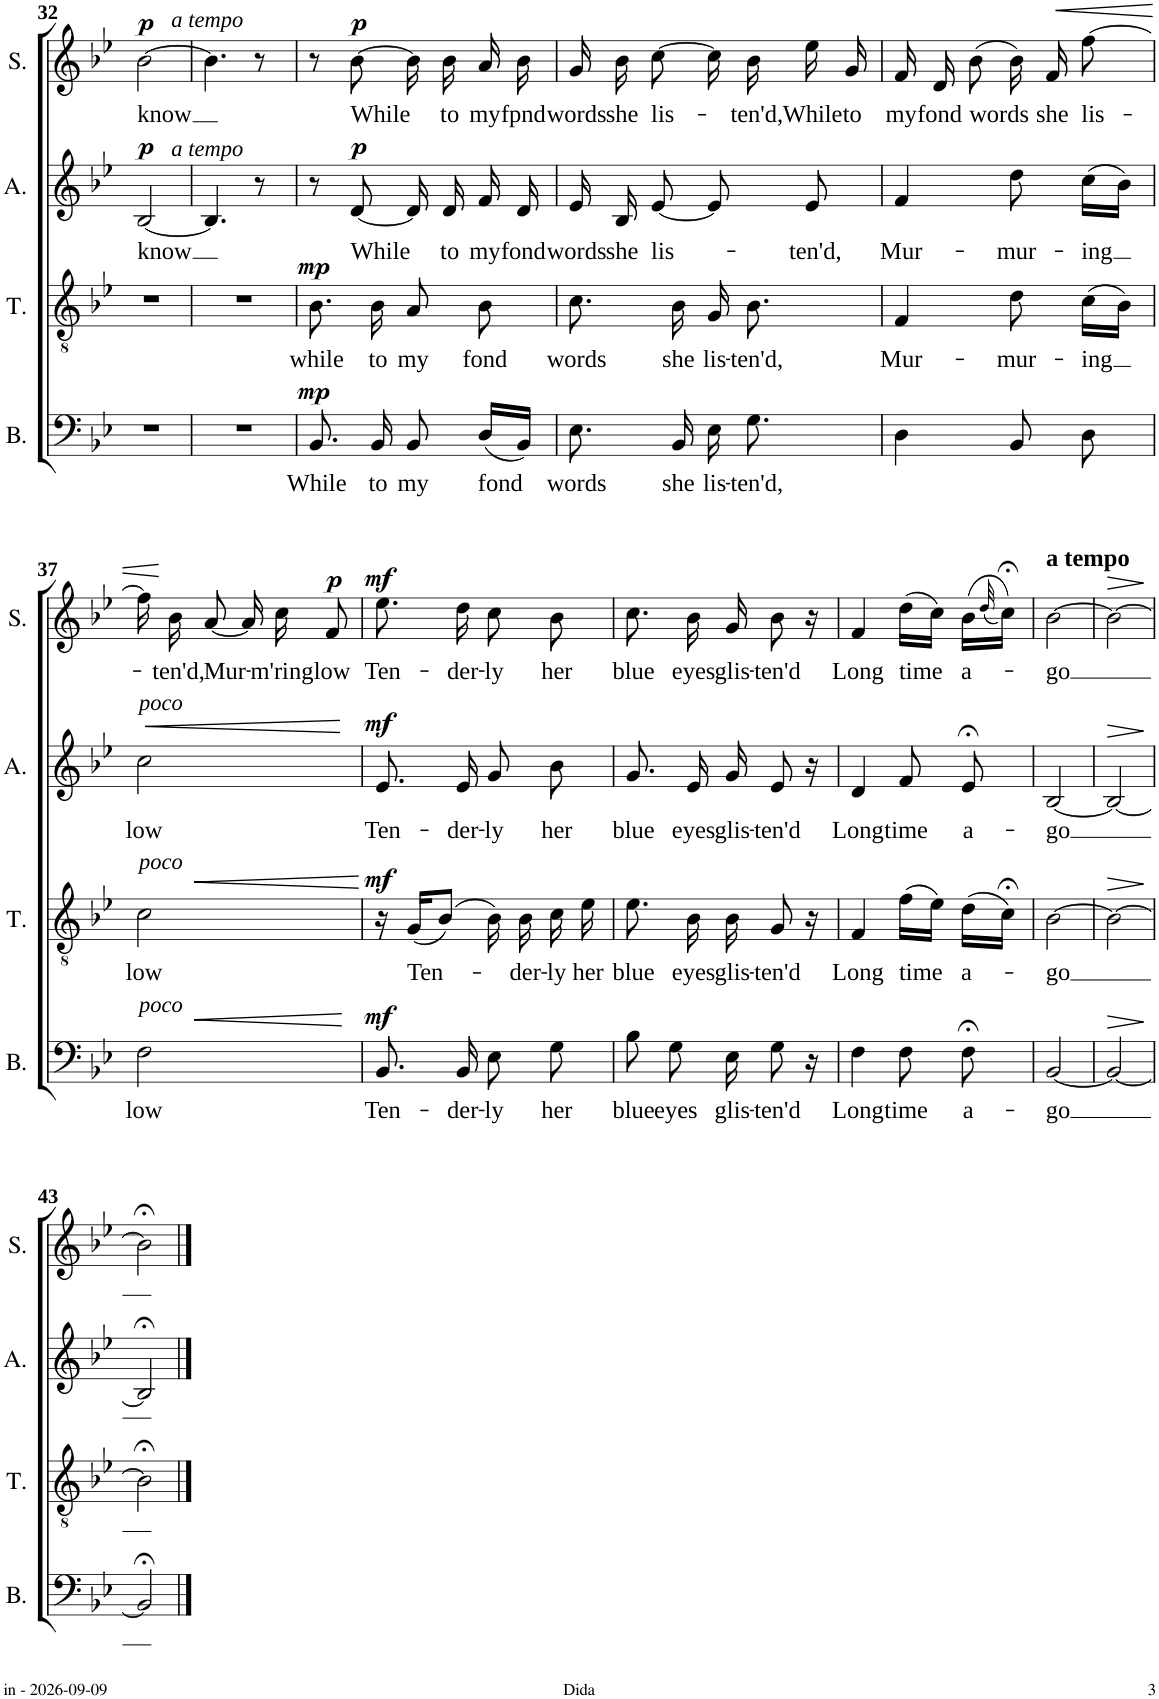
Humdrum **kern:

**kern	**text	**dynam	**kern	**text	**dynam	**kern	**text	**dynam	**kern	**text	**dynam
*part4	*part4	*part4	*part3	*part3	*part3	*part2	*part2	*part2	*part1	*part1	*part1
*staff4	*staff4	*staff4	*staff3	*staff3	*staff3	*staff2	*staff2	*staff2	*staff1	*staff1	*staff1
*I"Bass	*	*	*I"Tenor	*	*	*I"Alto	*	*	*I"Soprano	*	*
*I'B.	*	*	*I'T.	*	*	*I'A.	*	*	*I'S.	*	*
!!LO:PB:g=z
*clefF4	*	*	*clefGv2	*	*	*clefG2	*	*	*clefG2	*	*
*k[b-e-]	*	*	*k[b-e-]	*	*	*k[b-e-]	*	*	*k[b-e-]	*	*
*M2/4	*	*	*M2/4	*	*	*M2/4	*	*	*M2/4	*	*
=32	=32	=32	=32	=32	=32	=32	=32	=32	=32	=32	=32
!	!	!	!	!	!	!	!	!	!LO:TX:a:i:t=a tempo	!	!
!	!	!	!	!	!	!LO:TX:a:i:t=a tempo	!	!	!	!	!
!	!	!	!	!	!	!	!LO:LY:b	!LO:DY:a	!	!LO:LY:b	!LO:DY:a
2r	.	.	2r	.	.	[2B-/	know	p	[2b-\	know	p
=33	=33	=33	=33	=33	=33	=33	=33	=33	=33	=33	=33
2r	.	.	2r	.	.	4.B-/]	.	.	4.b-\]	.	.
.	.	.	.	.	.	8r	.	.	8r	.	.
=34	=34	=34	=34	=34	=34	=34	=34	=34	=34	=34	=34
!	!LO:LY:b	!LO:DY:a	!	!LO:LY:b	!LO:DY:a	!	!	!	!	!	!
8.BB-/	While	mp	8.B-\	while	mp	8r	.	.	8r	.	.
!	!	!	!	!	!	!	!LO:LY:b	!LO:DY:a	!	!LO:LY:b	!LO:DY:a
.	.	.	.	.	.	[8d/	While	p	[8b-\	While	p
!	!LO:LY:b	!	!	!LO:LY:b	!	!	!	!	!	!	!
16BB-/	to	.	16B-\	to	.	.	.	.	.	.	.
!	!LO:LY:b	!	!	!LO:LY:b	!	!	!	!	!	!	!
8BB-/	my	.	8A/	my	.	16d/]	.	.	16b-\]	.	.
!	!	!	!	!	!	!	!LO:LY:b	!	!	!LO:LY:b	!
.	.	.	.	.	.	16d/	to	.	16b-\	to	.
!	!LO:LY:b	!	!	!LO:LY:b	!	!	!LO:LY:b	!	!	!LO:LY:b	!
(16D/LL	fond	.	8B-\	fond	.	16f/	my	.	16a/	my	.
!	!	!	!	!	!	!	!LO:LY:b	!	!	!LO:LY:b	!
16BB-/JJ)	.	.	.	.	.	16d/	fond	.	16b-\	fpnd	.
=35	=35	=35	=35	=35	=35	=35	=35	=35	=35	=35	=35
!	!LO:LY:b	!	!	!LO:LY:b	!	!	!LO:LY:b	!	!	!LO:LY:b	!
8.E-\	words	.	8.c\	words	.	16e-/	words	.	16g/	words	.
!	!	!	!	!	!	!	!LO:LY:b	!	!	!LO:LY:b	!
.	.	.	.	.	.	16B-/	she	.	16b-\	she	.
!	!	!	!	!	!	!	!LO:LY:b	!	!	!LO:LY:b	!
.	.	.	.	.	.	[8e-/	lis-	.	[8cc\	lis-	.
!	!LO:LY:b	!	!	!LO:LY:b	!	!	!	!	!	!	!
16BB-/	she	.	16B-\	she	.	.	.	.	.	.	.
!	!LO:LY:b	!	!	!LO:LY:b	!	!	!	!	!	!	!
16E-\	lis-	.	16G/	lis-	.	8e-/]	.	.	16cc\]	.	.
!	!LO:LY:b	!	!	!LO:LY:b	!	!	!	!	!	!LO:LY:b	!
8.G\	-ten'd,	.	8.B-\	-ten'd,	.	.	.	.	16b-\	-ten'd,	.
!	!	!	!	!	!	!	!LO:LY:b	!	!	!LO:LY:b	!
.	.	.	.	.	.	8e-/	-ten'd,	.	16ee-\	While	.
!	!	!	!	!	!	!	!	!	!	!LO:LY:b	!
.	.	.	.	.	.	.	.	.	16g/	to	.
=36	=36	=36	=36	=36	=36	=36	=36	=36	=36	=36	=36
!	!	!	!	!LO:LY:b	!	!	!LO:LY:b	!	!	!LO:LY:b	!
4D\	.	.	4F/	Mur-	.	4f/	Mur-	.	16f/	my	.
!	!	!	!	!	!	!	!	!	!	!LO:LY:b	!
.	.	.	.	.	.	.	.	.	16d/	fond	.
!	!	!	!	!	!	!	!	!	!	!LO:LY:b	!
.	.	.	.	.	.	.	.	.	(8b-\	words	.
!	!	!	!	!LO:LY:b	!	!	!LO:LY:b	!	!	!	!
8BB-/	.	.	8d\	-mur-	.	8dd\	-mur-	.	16b-\)	.	.
!	!	!	!	!	!	!	!	!	!	!LO:LY:b	!LO:HP:b
.	.	.	.	.	.	.	.	.	16f/	she	<
!	!	!	!	!LO:LY:b	!	!	!LO:LY:b	!	!	!LO:LY:b	!
8D\	.	.	(16c\LL	-ing	.	(16cc\LL	-ing	.	[8ff\	lis-	.
.	.	.	16B-\JJ)	.	.	16b-\JJ)	.	.	.	.	.
!!LO:LB:g=z
=37	=37	=37	=37	=37	=37	=37	=37	=37	=37	=37	=37
!	!	!	!	!	!	!LO:TX:a:i:t=poco	!	!	!	!	!
!	!	!	!LO:TX:a:i:t=poco	!	!	!	!	!	!	!	!
!LO:TX:a:i:t=poco	!	!	!	!	!	!	!	!	!	!	!
!	!LO:LY:b	!LO:HP:b	!	!LO:LY:b	!LO:HP:b	!	!LO:LY:b	!LO:HP:b	!	!	!
2F\	low	<	2c\	low	<	2cc\	low	<	16ff\]	.	.
!	!	!	!	!	!	!	!	!	!	!LO:LY:b	!
.	.	.	.	.	.	.	.	.	16b-\	-ten'd,	[
!	!	!	!	!	!	!	!	!	!	!LO:LY:b	!
.	.	.	.	.	.	.	.	.	[8a/	Mur-	.
.	.	.	.	.	.	.	.	.	16a/]	.	.
!	!	!	!	!	!	!	!	!	!	!LO:LY:b	!
.	.	.	.	.	.	.	.	.	16cc\	-m'ring	.
!	!	!	!	!	!	!	!	!	!	!LO:LY:b	!LO:DY:a
.	.	.	.	.	.	.	.	.	8f/	low	p
.	.	[	.	.	[	.	.	[	.	.	.
=38	=38	=38	=38	=38	=38	=38	=38	=38	=38	=38	=38
!	!LO:LY:b	!LO:DY:a	!	!	!LO:DY:a	!	!LO:LY:b	!LO:DY:a	!	!LO:LY:b	!LO:DY:a
8.BB-/	Ten-	mf	16r	.	mf	8.e-/	Ten-	mf	8.ee-\	Ten-	mf
!	!	!	!	!LO:LY:b	!	!	!	!	!	!	!
.	.	.	(16G/KL	Ten-	.	.	.	.	.	.	.
.	.	.	(8B-/J)	.	.	.	.	.	.	.	.
!	!LO:LY:b	!	!	!	!	!	!LO:LY:b	!	!	!LO:LY:b	!
16BB-/	-der-	.	.	.	.	16e-/	-der-	.	16dd\	-der-	.
!	!LO:LY:b	!	!	!	!	!	!LO:LY:b	!	!	!LO:LY:b	!
8E-\	-ly	.	16B-\)	.	.	8g/	-ly	.	8cc\	-ly	.
!	!	!	!	!LO:LY:b	!	!	!	!	!	!	!
.	.	.	16B-\	-der-	.	.	.	.	.	.	.
!	!LO:LY:b	!	!	!LO:LY:b	!	!	!LO:LY:b	!	!	!LO:LY:b	!
8G\	her	.	16c\	-ly	.	8b-\	her	.	8b-\	her	.
!	!	!	!	!LO:LY:b	!	!	!	!	!	!	!
.	.	.	16e-\	her	.	.	.	.	.	.	.
=39	=39	=39	=39	=39	=39	=39	=39	=39	=39	=39	=39
!	!LO:LY:b	!	!	!LO:LY:b	!	!	!LO:LY:b	!	!	!LO:LY:b	!
8B-\	blue	.	8.e-\	blue	.	8.g/	blue	.	8.cc\	blue	.
!	!LO:LY:b	!	!	!	!	!	!	!	!	!	!
8G\	eyes	.	.	.	.	.	.	.	.	.	.
!	!	!	!	!LO:LY:b	!	!	!LO:LY:b	!	!	!LO:LY:b	!
.	.	.	16B-\	eyes	.	16e-/	eyes	.	16b-\	eyes	.
!	!LO:LY:b	!	!	!LO:LY:b	!	!	!LO:LY:b	!	!	!LO:LY:b	!
16E-\	glis-	.	16B-\	glis-	.	16g/	glis-	.	16g/	glis-	.
!	!LO:LY:b	!	!	!LO:LY:b	!	!	!LO:LY:b	!	!	!LO:LY:b	!
8G\	-ten'd	.	8G/	-ten'd	.	8e-/	-ten'd	.	8b-\	-ten'd	.
16r	.	.	16r	.	.	16r	.	.	16r	.	.
=40	=40	=40	=40	=40	=40	=40	=40	=40	=40	=40	=40
!	!LO:LY:b	!	!	!LO:LY:b	!	!	!LO:LY:b	!	!	!LO:LY:b	!
4F\	Long	.	4F/	Long	.	4d/	Long	.	4f/	Long	.
!	!LO:LY:b	!	!	!LO:LY:b	!	!	!LO:LY:b	!	!	!LO:LY:b	!
8F\	time	.	(16f\LL	time	.	8f/	time	.	(16dd\LL	time	.
.	.	.	16e-\JJ)	.	.	.	.	.	16cc\JJ)	.	.
!	!LO:LY:b	!	!	!LO:LY:b	!	!	!LO:LY:b	!	!	!LO:LY:b	!
8F;<\	a-	.	(16d\LL	a-	.	8e-;</	a-	.	(16b-\LL	a-	.
.	.	.	.	.	.	.	.	.	(32qdd/	.	.
.	.	.	16c;<\JJ)	.	.	.	.	.	16cc;<\JJ))	.	.
=41	=41	=41	=41	=41	=41	=41	=41	=41	=41	=41	=41
!	!	!	!	!	!	!	!	!	!LO:TX:a:B:t=a tempo	!	!
!	!LO:LY:b	!	!	!LO:LY:b	!	!	!LO:LY:b	!	!	!LO:LY:b	!
[2BB-/	-go	.	[2B-\	-go	.	[2B-/	-go	.	[2b-\	-go	.
=42	=42	=42	=42	=42	=42	=42	=42	=42	=42	=42	=42
!	!	!LO:HP:b	!	!	!LO:HP:b	!	!	!LO:HP:b	!	!	!LO:HP:b
2BB-/_	.	>	2B-\_	.	>	2B-/_	.	>	2b-\_	.	>
.	.	]	.	.	]	.	.	]	.	.	]
!!LO:LB:g=z
=43	=43	=43	=43	=43	=43	=43	=43	=43	=43	=43	=43
2BB-;</]	.	.	2B-;<\]	.	.	2B-;</]	.	.	2b-;<\]	.	.
==	==	==	==	==	==	==	==	==	==	==	==
*-	*-	*-	*-	*-	*-	*-	*-	*-	*-	*-	*-
